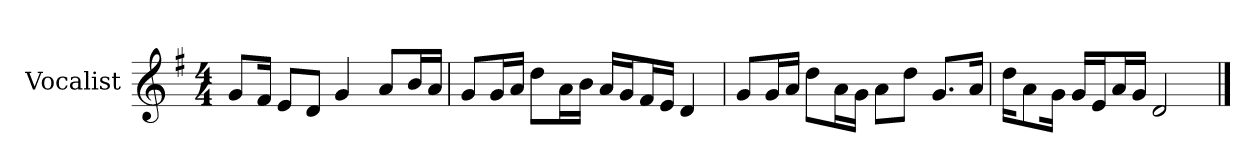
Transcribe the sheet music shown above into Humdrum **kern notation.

**kern
*part1
*staff1
*I"Vocalist
*k[f#]
*G:
*M4/4
=
8gL
16f#Jk
8eL
8dJ
4g
8aL
16bL
16aJJ
=1
8gL
16gL
16aJJ
8ddL
16aL
16bJJ
16aLL
16gJ
16f#L
16eJJ
4d
=2
8gL
16gL
16aJJ
8ddL
16aL
16gJJ
8aL
8ddJ
8.gL
16aJk
=3
16ddKL
8a
16gJk
16gLL
16eJ
16aL
16gJJ
2d
==
*-
